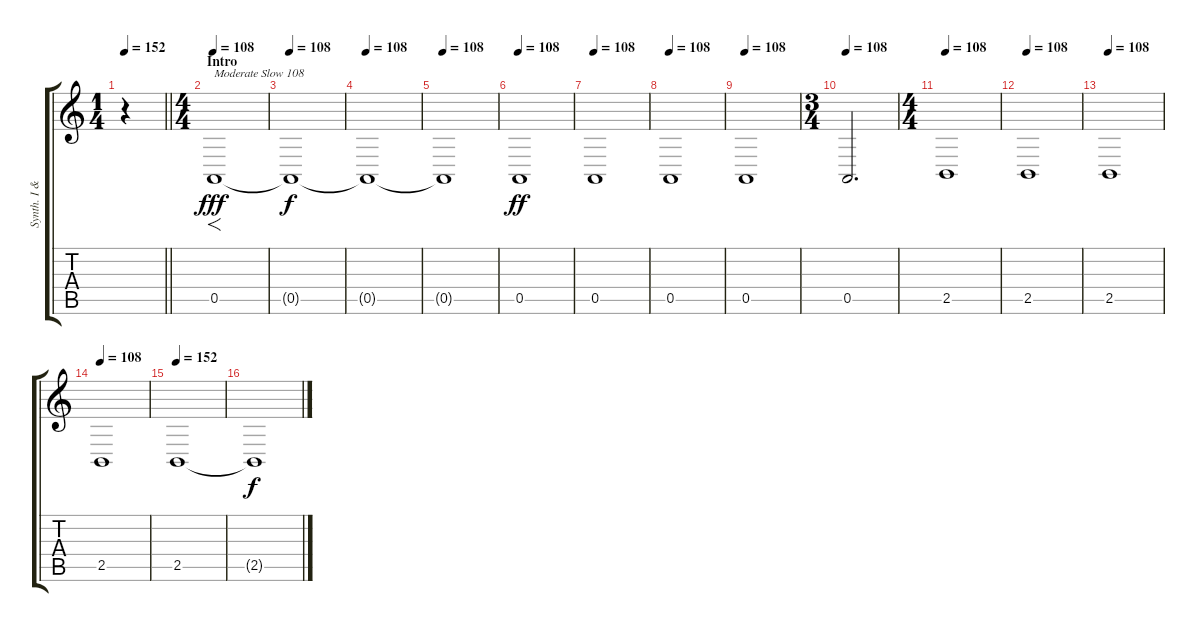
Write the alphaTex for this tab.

\track ("Synth. I & Voice" "Synth. I &") {instrument lead6voice}
\staff {score tabs}
\tuning (E4 B3 G3 D3 A2 E2) {hide}
\ts (1 4)
\tempo 152
\clef g2
\barLineRight lightlight
\ks c
r.4{dy fff instrument lead6voice} |
\ts (4 4)
\section ("" "Intro")
\tempo 108
0.5.1{f txt "Moderate Slow 108" instrument rockorgan} |
\tempo 108
0.5{t}.1{dy f instrument rockorgan} |
\tempo 108
0.5{t}.1{instrument rockorgan} |
\tempo 108
0.5{t}.1{instrument rockorgan} |
\tempo 108
0.5.1{dy ff instrument rockorgan} |
\tempo 108
0.5.1{instrument rockorgan} |
\tempo 108
0.5.1{instrument rockorgan} |
\tempo 108
0.5.1{instrument rockorgan} |
\ts (3 4)
\tempo 108
0.5.2{d instrument rockorgan} |
\ts (4 4)
\tempo 108
2.5.1{instrument rockorgan} |
\tempo 108
2.5.1{instrument rockorgan} |
\tempo 108
2.5.1{instrument rockorgan} |
\tempo 108
2.5.1{instrument rockorgan} |
\tempo 152
2.5.1{instrument rockorgan} |
2.5{t}.1{dy f instrument rockorgan}
